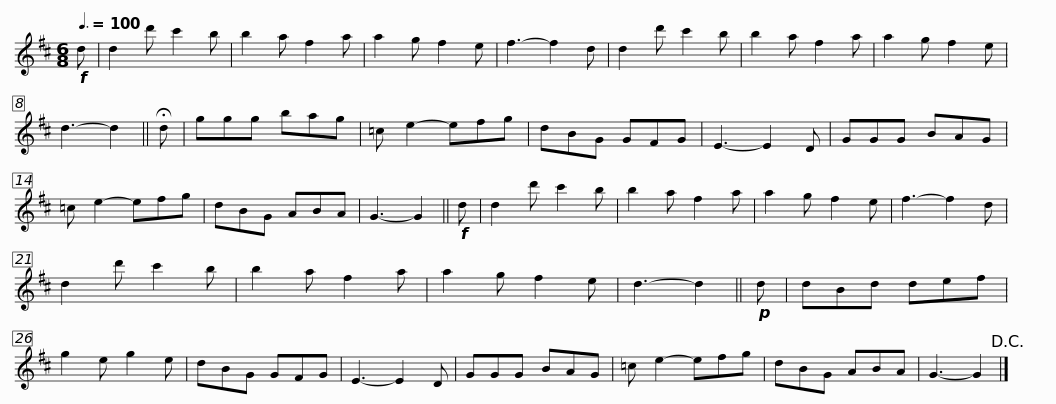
X:1
L:1/8
Q:3/8=100
M:6/8
I:linebreak $
K:D
V:1 treble
V:1
!f! d | d2 d' c'2 b | b2 a f2 a | a2 g f2 e | f3- f2 d | %5
 d2 d' c'2 b | b2 a f2 a | a2 g f2 e | d3- d2 || !fermata!d |$ %10
 ggg bag | =c e2- efg | dBG GFG | E3- E2 D | GGG BAG | %15
 =c e2- efg | dBG ABA | G3- G2 ||!f! d |$ d2 d' c'2 b | %20
 b2 a f2 a | a2 g f2 e | f3- f2 d | d2 d' c'2 b | b2 a f2 a | %25
 a2 g f2 e | d3- d2 ||!p! d | dBd def |$ g2 e g2 e | %30
 dBG GFG | E3- E2 D | GGG BAG | =c e2- efg | dBG ABA | %35
 G3- G2!D.C.! |] %36
